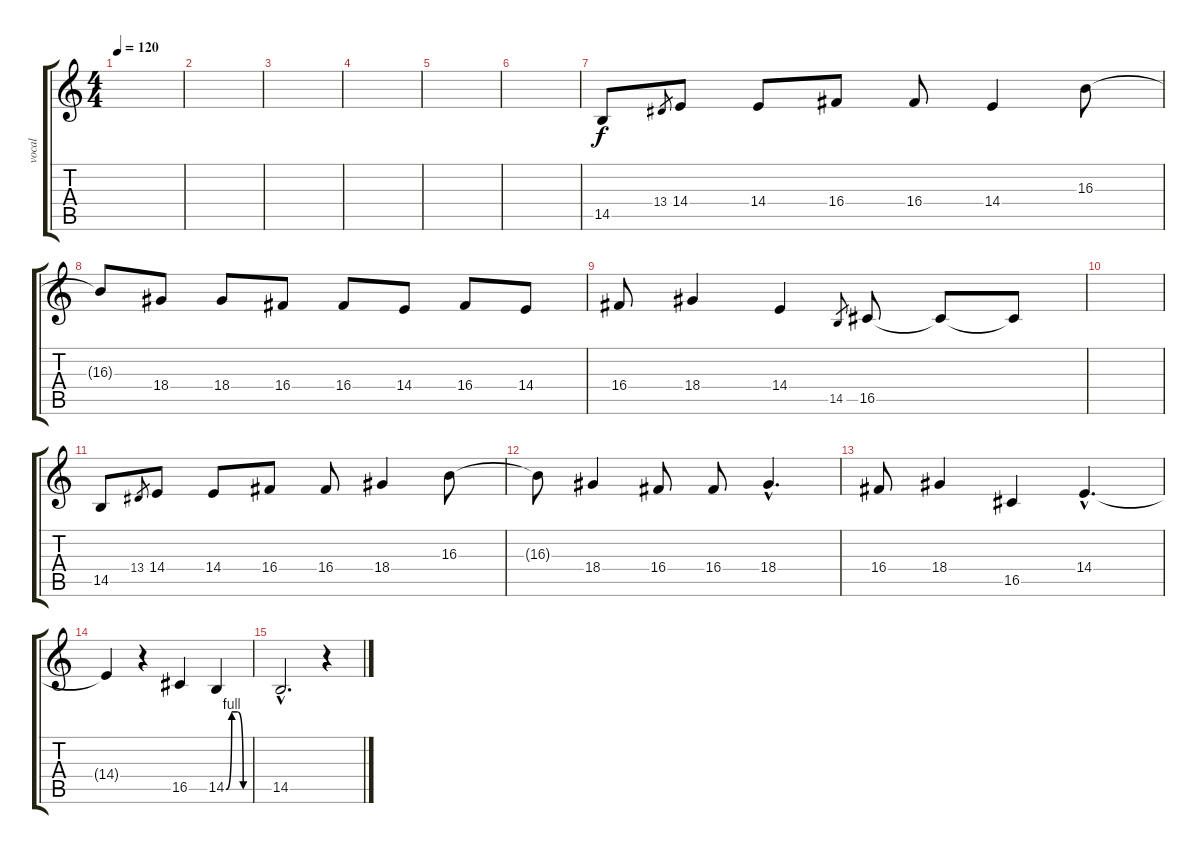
\track ("vocal" "vocal") {instrument violin}
\staff {score tabs}
\tuning (E4 B3 G3 D3 A2 E2) {hide}
\ts (4 4)
\tempo 120
\clef g2
\ks c
|
|
|
|
|
|
14.5.8 13.4.8{gr} 14.4.8 14.4.8 16.4.8 16.4.8 14.4.4 16.3.8 |
16.3{t}.8 18.4.8 18.4.8 16.4.8 16.4.8 14.4.8 16.4.8 14.4.8 |
16.4.8 18.4.4 14.4.4 14.5.8{gr} 16.5.8 16.5{t}.8 16.5{t}.8 |
|
14.5.8 13.4.8{gr} 14.4.8 14.4.8 16.4.8 16.4.8 18.4.4 16.3.8 |
16.3{t}.8 18.4.4 16.4.8 16.4.8 18.4{hac}.4{d} |
16.4.8 18.4.4 16.5.4 14.4{hac}.4{d} |
14.4{t}.4 r.4 16.5.4 14.5{be (custom 0 0 15 4 30 4 45 0 60 0)}.4 |
14.5{hac}.2{d} r.4
